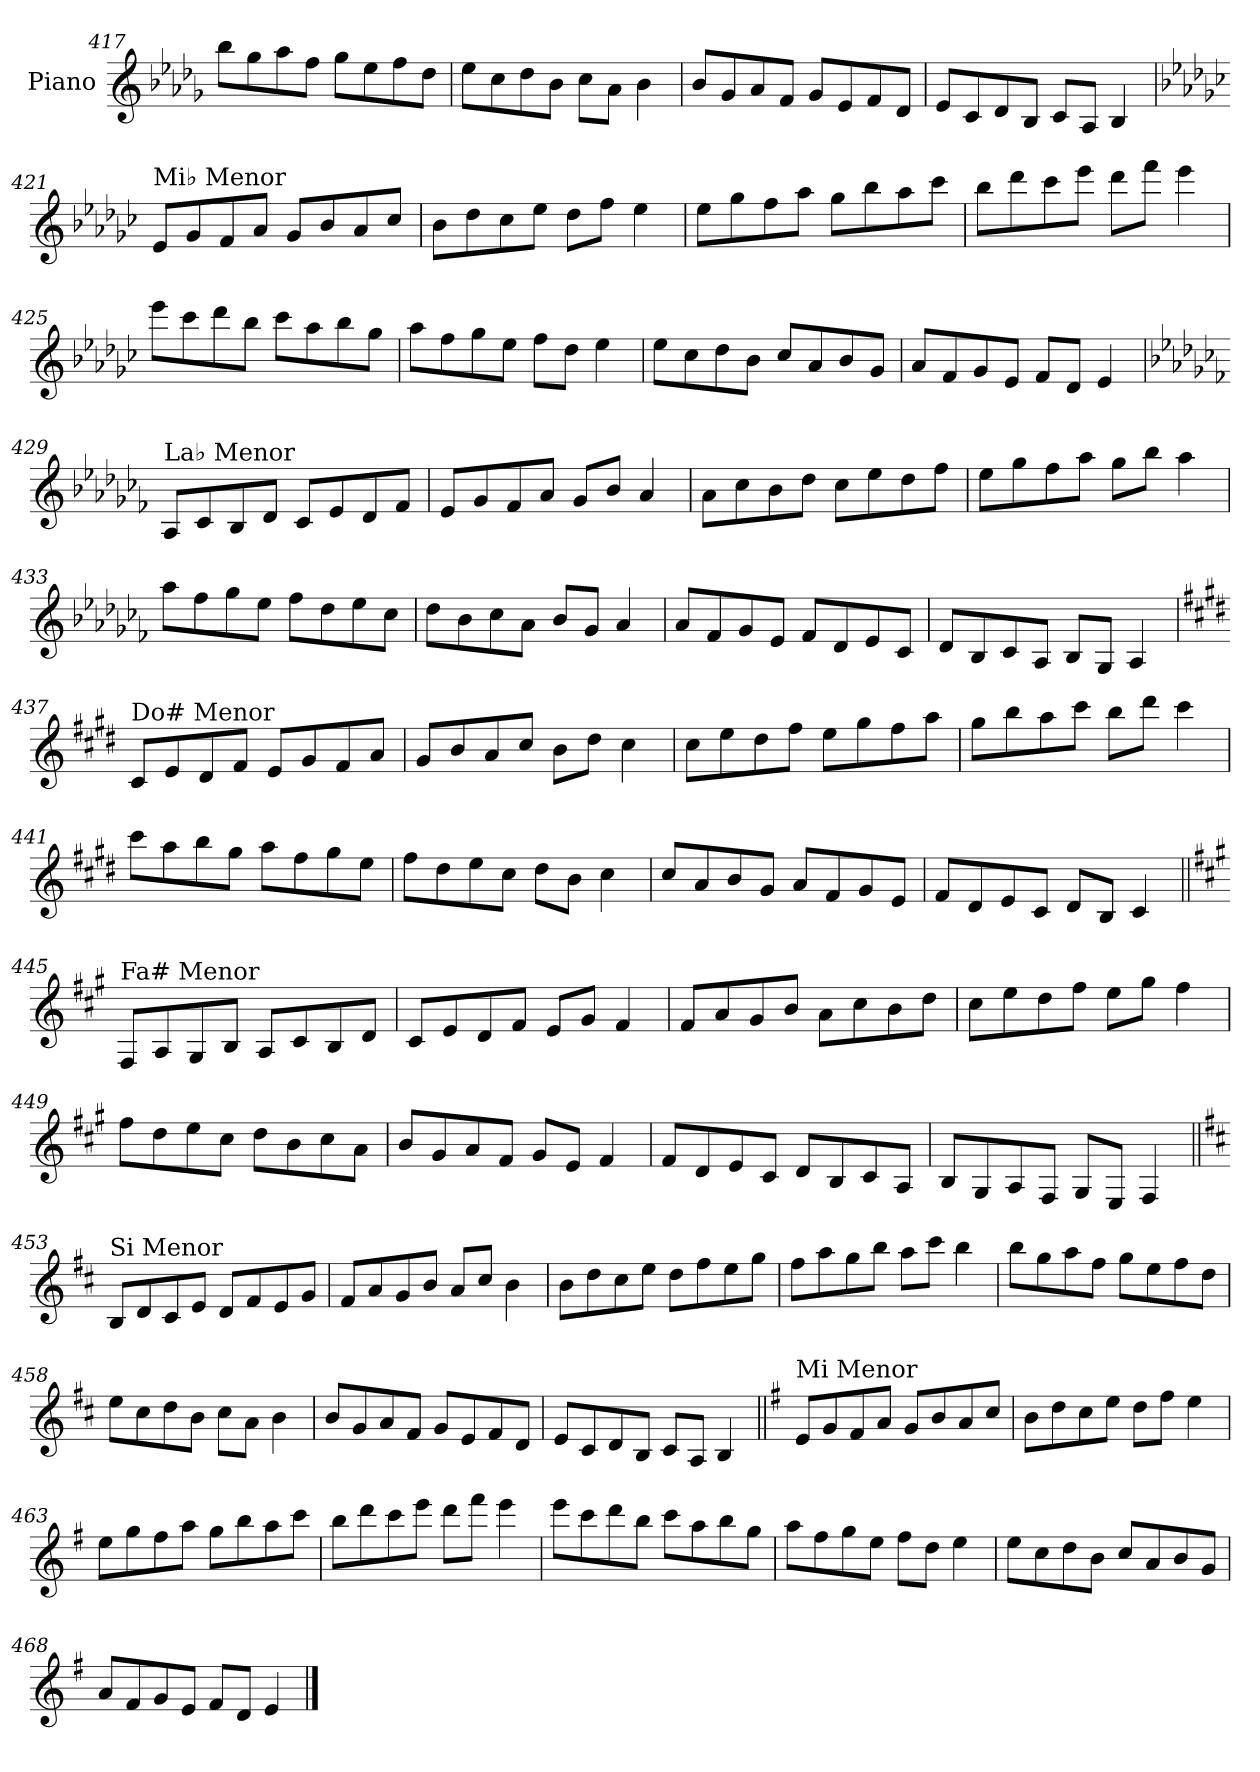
**kern
*part1
*staff1
*I"Piano
*I'Pno.
!!LO:LB:g=z
*clefG2
*k[b-e-a-d-g-]
=417
8bb-\L
8gg-\
8aa-\
8ff\J
8gg-\L
8ee-\
8ff\
8dd-\J
=418
8ee-\L
8cc\
8dd-\
8b-\J
8cc\L
8a-\J
4b-\
=419
8b-/L
8g-/
8a-/
8f/J
8g-/L
8e-/
8f/
8d-/J
=420
8e-/L
8c/
8d-/
8B-/J
8c/L
8A-/J
4B-/
!!LO:LB:g=z
=421
*k[b-e-a-d-g-c-]
!LO:TX:a:t=Mi♭ Menor
8e-/L
8g-/
8f/
8a-/J
8g-/L
8b-/
8a-/
8cc-/J
=422
8b-\L
8dd-\
8cc-\
8ee-\J
8dd-\L
8ff\J
4ee-\
=423
8ee-\L
8gg-\
8ff\
8aa-\J
8gg-\L
8bb-\
8aa-\
8ccc-\J
=424
8bb-\L
8ddd-\
8ccc-\
8eee-\J
8ddd-\L
8fff\J
4eee-\
!!LO:LB:g=z
=425
8eee-\L
8ccc-\
8ddd-\
8bb-\J
8ccc-\L
8aa-\
8bb-\
8gg-\J
=426
8aa-\L
8ff\
8gg-\
8ee-\J
8ff\L
8dd-\J
4ee-\
=427
8ee-\L
8cc-\
8dd-\
8b-\J
8cc-/L
8a-/
8b-/
8g-/J
=428
8a-/L
8f/
8g-/
8e-/J
8f/L
8d-/J
4e-/
!!LO:LB:g=z
=429
*k[b-e-a-d-g-c-f-]
!LO:TX:a:t=La♭ Menor
8A-/L
8c-/
8B-/
8d-/J
8c-/L
8e-/
8d-/
8f-/J
=430
8e-/L
8g-/
8f-/
8a-/J
8g-/L
8b-/J
4a-/
=431
8a-\L
8cc-\
8b-\
8dd-\J
8cc-\L
8ee-\
8dd-\
8ff-\J
=432
8ee-\L
8gg-\
8ff-\
8aa-\J
8gg-\L
8bb-\J
4aa-\
!!LO:LB:g=z
=433
8aa-\L
8ff-\
8gg-\
8ee-\J
8ff-\L
8dd-\
8ee-\
8cc-\J
=434
8dd-\L
8b-\
8cc-\
8a-\J
8b-/L
8g-/J
4a-/
=435
8a-/L
8f-/
8g-/
8e-/J
8f-/L
8d-/
8e-/
8c-/J
=436
8d-/L
8B-/
8c-/
8A-/J
8B-/L
8G-/J
4A-/
!!LO:PB:g=z
=437
*k[f#c#g#d#]
!LO:TX:a:t=Do# Menor
8c#/L
8e/
8d#/
8f#/J
8e/L
8g#/
8f#/
8a/J
=438
8g#/L
8b/
8a/
8cc#/J
8b\L
8dd#\J
4cc#\
=439
8cc#\L
8ee\
8dd#\
8ff#\J
8ee\L
8gg#\
8ff#\
8aa\J
=440
8gg#\L
8bb\
8aa\
8ccc#\J
8bb\L
8ddd#\J
4ccc#\
!!LO:LB:g=z
=441
8ccc#\L
8aa\
8bb\
8gg#\J
8aa\L
8ff#\
8gg#\
8ee\J
=442
8ff#\L
8dd#\
8ee\
8cc#\J
8dd#\L
8b\J
4cc#\
=443
8cc#/L
8a/
8b/
8g#/J
8a/L
8f#/
8g#/
8e/J
=444
8f#/L
8d#/
8e/
8c#/J
8d#/L
8B/J
4c#/
!!LO:LB:g=z
=445||
*k[f#c#g#]
!LO:TX:a:t=Fa# Menor
8F#/L
8A/
8G#/
8B/J
8A/L
8c#/
8B/
8d/J
=446
8c#/L
8e/
8d/
8f#/J
8e/L
8g#/J
4f#/
=447
8f#/L
8a/
8g#/
8b/J
8a\L
8cc#\
8b\
8dd\J
=448
8cc#\L
8ee\
8dd\
8ff#\J
8ee\L
8gg#\J
4ff#\
!!LO:LB:g=z
=449
8ff#\L
8dd\
8ee\
8cc#\J
8dd\L
8b\
8cc#\
8a\J
=450
8b/L
8g#/
8a/
8f#/J
8g#/L
8e/J
4f#/
=451
8f#/L
8d/
8e/
8c#/J
8d/L
8B/
8c#/
8A/J
=452
8B/L
8G#/
8A/
8F#/J
8G#/L
8E/J
4F#/
!!LO:LB:g=z
=453||
*k[f#c#]
!LO:TX:a:t=Si Menor
8B/L
8d/
8c#/
8e/J
8d/L
8f#/
8e/
8g/J
=454
8f#/L
8a/
8g/
8b/J
8a/L
8cc#/J
4b\
=455
8b\L
8dd\
8cc#\
8ee\J
8dd\L
8ff#\
8ee\
8gg\J
=456
8ff#\L
8aa\
8gg\
8bb\J
8aa\L
8ccc#\J
4bb\
!!LO:LB:g=z
=457
8bb\L
8gg\
8aa\
8ff#\J
8gg\L
8ee\
8ff#\
8dd\J
=458
8ee\L
8cc#\
8dd\
8b\J
8cc#\L
8a\J
4b\
=459
8b/L
8g/
8a/
8f#/J
8g/L
8e/
8f#/
8d/J
=460
8e/L
8c#/
8d/
8B/J
8c#/L
8A/J
4B/
!!LO:LB:g=z
=461||
*k[f#]
!LO:TX:a:t=Mi Menor
8e/L
8g/
8f#/
8a/J
8g/L
8b/
8a/
8cc/J
=462
8b\L
8dd\
8cc\
8ee\J
8dd\L
8ff#\J
4ee\
=463
8ee\L
8gg\
8ff#\
8aa\J
8gg\L
8bb\
8aa\
8ccc\J
=464
8bb\L
8ddd\
8ccc\
8eee\J
8ddd\L
8fff#\J
4eee\
!!LO:LB:g=z
=465
8eee\L
8ccc\
8ddd\
8bb\J
8ccc\L
8aa\
8bb\
8gg\J
=466
8aa\L
8ff#\
8gg\
8ee\J
8ff#\L
8dd\J
4ee\
=467
8ee\L
8cc\
8dd\
8b\J
8cc/L
8a/
8b/
8g/J
=468
8a/L
8f#/
8g/
8e/J
8f#/L
8d/J
4e/
==
*-
